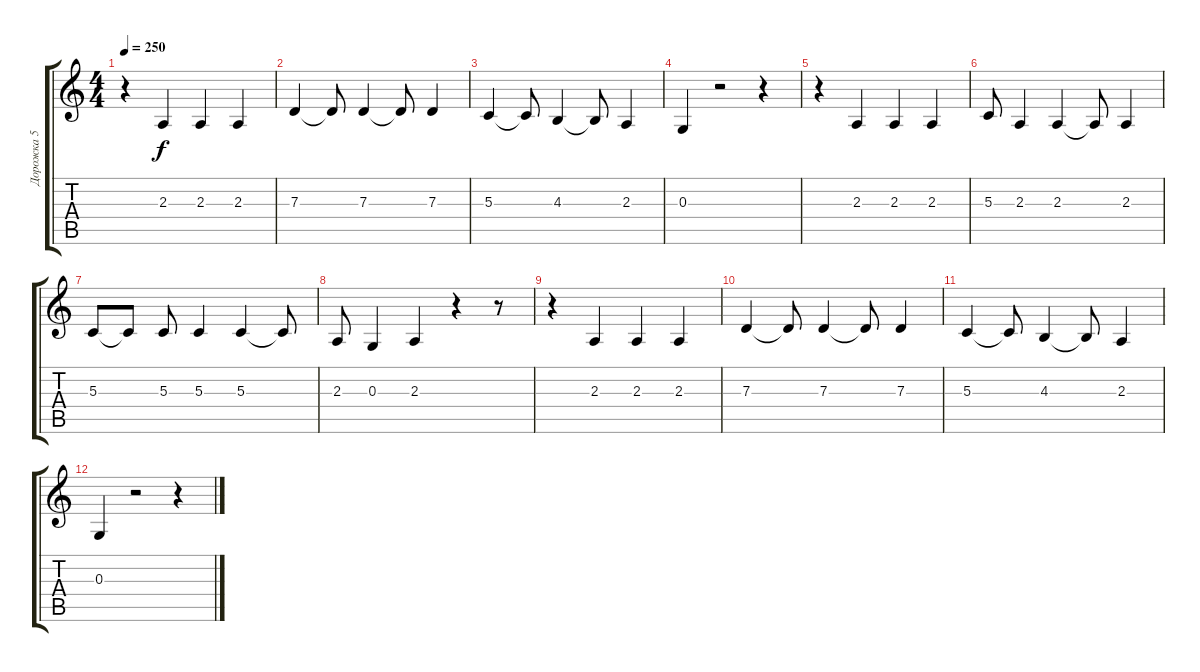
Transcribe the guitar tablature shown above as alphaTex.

\track ("Дорожка 5" "Дорожка 5") {instrument tenorsax}
\staff {score tabs}
\tuning (E4 B3 G3 D3 A2 E2) {hide}
\ts (4 4)
\tempo 250
\clef g2
\ks c
r.4{dy f} 2.3.4 2.3.4 2.3.4 |
7.3.4 7.3{t}.8 7.3.4 7.3{t}.8 7.3.4 |
5.3.4 5.3{t}.8 4.3.4 4.3{t}.8 2.3.4 |
0.3.4 r.2 r.4 |
r.4 2.3.4 2.3.4 2.3.4 |
5.3.8 2.3.4 2.3.4 2.3{t}.8 2.3.4 |
5.3.8 5.3{t}.8 5.3.8 5.3.4 5.3.4 5.3{t}.8 |
2.3.8 0.3.4 2.3.4 r.4 r.8 |
r.4 2.3.4 2.3.4 2.3.4 |
7.3.4 7.3{t}.8 7.3.4 7.3{t}.8 7.3.4 |
5.3.4 5.3{t}.8 4.3.4 4.3{t}.8 2.3.4 |
0.3.4 r.2 r.4
